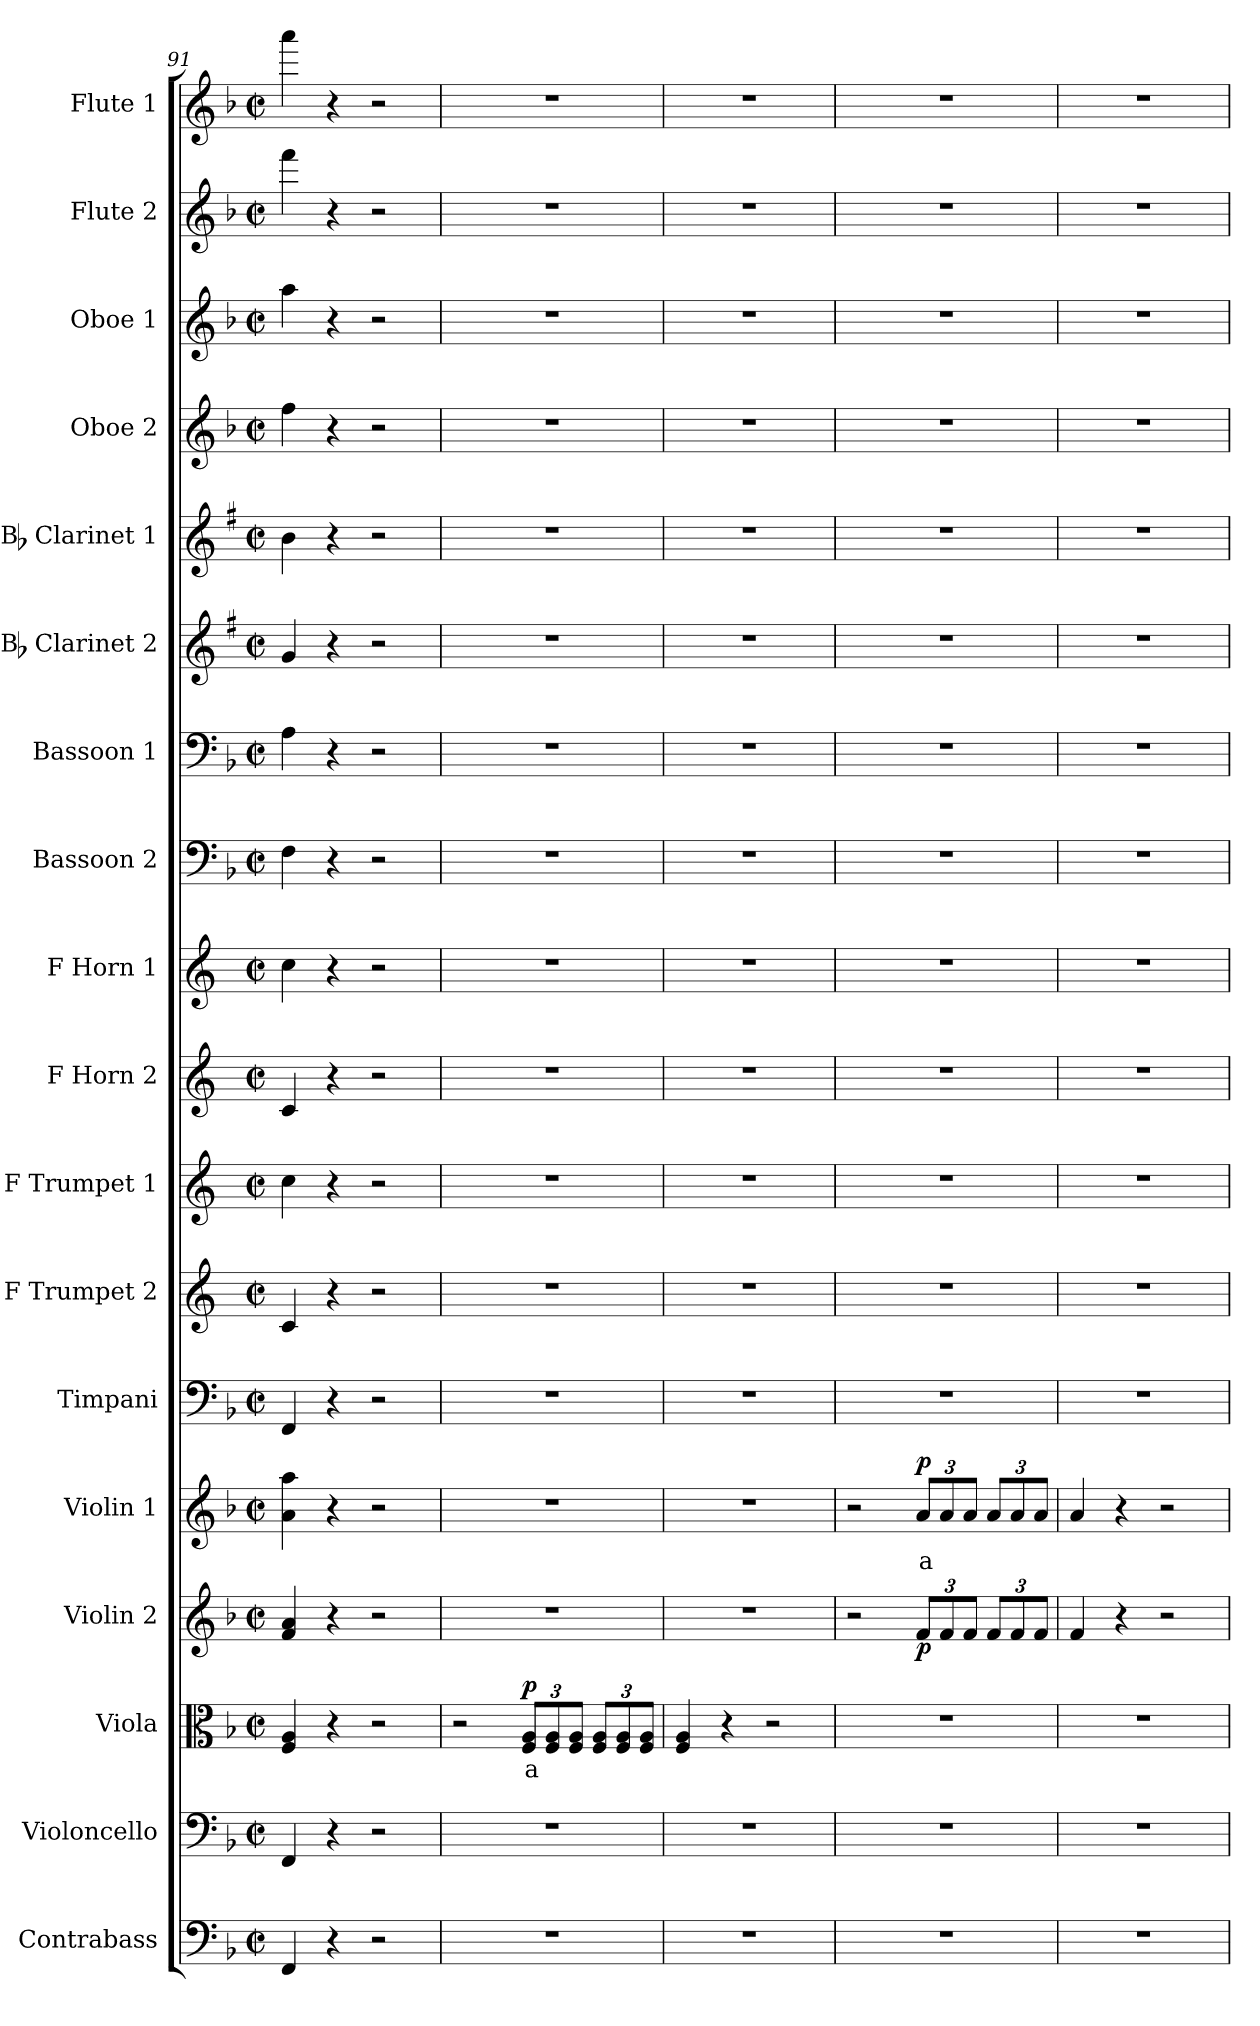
**kern	**kern	**kern	**text	**dynam	**kern	**dynam	**kern	**text	**dynam	**kern	**kern	**kern	**kern	**kern	**kern	**kern	**kern	**kern	**kern	**kern	**kern	**kern
*part18	*part17	*part16	*part16	*part16	*part15	*part15	*part14	*part14	*part14	*part13	*part12	*part11	*part10	*part9	*part8	*part7	*part6	*part5	*part4	*part3	*part2	*part1
*staff18	*staff17	*staff16	*staff16	*staff16	*staff15	*staff15	*staff14	*staff14	*staff14	*staff13	*staff12	*staff11	*staff10	*staff9	*staff8	*staff7	*staff6	*staff5	*staff4	*staff3	*staff2	*staff1
*I"Contrabass	*I"Violoncello	*I"Viola	*	*	*I"Violin 2	*	*I"Violin 1	*	*	*I"Timpani	*I"F Trumpet 2	*I"F Trumpet 1	*I"F Horn 2	*I"F Horn 1	*I"Bassoon 2	*I"Bassoon 1	*I"Bb Clarinet 2	*I"Bb Clarinet 1	*I"Oboe 2	*I"Oboe 1	*I"Flute 2	*I"Flute 1
*I'Cb	*I'Vc	*I'Vla	*	*	*I'Vln 2	*	*I'Vln 1	*	*	*I'Timp	*I'Tpt 2	*I'Tpt 1	*I'Hn 2	*I'Hn 1	*I'Bsn 2	*I'Bsn 1	*I'Cl 2	*I'Cl 1	*I'Ob 2	*I'Ob 1	*I'Fl 2	*I'Fl 1
*clefF4	*clefF4	*clefC3	*	*	*clefG2	*	*clefG2	*	*	*clefF4	*clefG2	*clefG2	*clefG2	*clefG2	*clefF4	*clefF4	*clefG2	*clefG2	*clefG2	*clefG2	*clefG2	*clefG2
*ITrd7c12	*	*	*	*	*	*	*	*	*	*	*ITrd-3c-5	*ITrd-3c-5	*ITrd4c7	*ITrd4c7	*	*	*ITrd1c2	*ITrd1c2	*	*	*	*
*k[b-]	*k[b-]	*k[b-]	*	*	*k[b-]	*	*k[b-]	*	*	*k[b-]	*k[b-]	*k[b-]	*k[b-]	*k[b-]	*k[b-]	*k[b-]	*k[b-]	*k[b-]	*k[b-]	*k[b-]	*k[b-]	*k[b-]
*M2/2	*M2/2	*M2/2	*	*	*M2/2	*	*M2/2	*	*	*M2/2	*M2/2	*M2/2	*M2/2	*M2/2	*M2/2	*M2/2	*M2/2	*M2/2	*M2/2	*M2/2	*M2/2	*M2/2
*met(c|)	*met(c|)	*met(c|)	*	*	*met(c|)	*	*met(c|)	*	*	*met(c|)	*met(c|)	*met(c|)	*met(c|)	*met(c|)	*met(c|)	*met(c|)	*met(c|)	*met(c|)	*met(c|)	*met(c|)	*met(c|)	*met(c|)
=91	=91	=91	=91	=91	=91	=91	=91	=91	=91	=91	=91	=91	=91	=91	=91	=91	=91	=91	=91	=91	=91	=91
4FFF/	4FF/	4F/ 4A/	.	.	4f/ 4a/	.	4a\ 4aa\	.	.	4FF/	4f/	4ff\	4F/	4f\	4F\	4A\	4f/	4a\	4ff\	4aa\	4fff\	4aaa\
4r	4r	4r	.	.	4r	.	4r	.	.	4r	4r	4r	4r	4r	4r	4r	4r	4r	4r	4r	4r	4r
2r	2r	2r	.	.	2r	.	2r	.	.	2r	2r	2r	2r	2r	2r	2r	2r	2r	2r	2r	2r	2r
=92	=92	=92	=92	=92	=92	=92	=92	=92	=92	=92	=92	=92	=92	=92	=92	=92	=92	=92	=92	=92	=92	=92
1r	1r	2r	.	.	1r	.	1r	.	.	1r	1r	1r	1r	1r	1r	1r	1r	1r	1r	1r	1r	1r
*	*	*Xbrackettup	*	*	*	*	*	*	*	*	*	*	*	*	*	*	*	*	*	*	*	*
!	!	!	!LO:LY:b:color=#FF0000	!LO:DY:b	!	!	!	!	!	!	!	!	!	!	!	!	!	!	!	!	!	!
.	.	12F/ 12A/L	a	p	.	.	.	.	.	.	.	.	.	.	.	.	.	.	.	.	.	.
.	.	12F/ 12A/	.	.	.	.	.	.	.	.	.	.	.	.	.	.	.	.	.	.	.	.
.	.	12F/ 12A/J	.	.	.	.	.	.	.	.	.	.	.	.	.	.	.	.	.	.	.	.
.	.	12F/ 12A/L	.	.	.	.	.	.	.	.	.	.	.	.	.	.	.	.	.	.	.	.
.	.	12F/ 12A/	.	.	.	.	.	.	.	.	.	.	.	.	.	.	.	.	.	.	.	.
.	.	12F/ 12A/J	.	.	.	.	.	.	.	.	.	.	.	.	.	.	.	.	.	.	.	.
=93	=93	=93	=93	=93	=93	=93	=93	=93	=93	=93	=93	=93	=93	=93	=93	=93	=93	=93	=93	=93	=93	=93
1r	1r	4F/ 4A/	.	.	1r	.	1r	.	.	1r	1r	1r	1r	1r	1r	1r	1r	1r	1r	1r	1r	1r
.	.	4r	.	.	.	.	.	.	.	.	.	.	.	.	.	.	.	.	.	.	.	.
.	.	2r	.	.	.	.	.	.	.	.	.	.	.	.	.	.	.	.	.	.	.	.
=94	=94	=94	=94	=94	=94	=94	=94	=94	=94	=94	=94	=94	=94	=94	=94	=94	=94	=94	=94	=94	=94	=94
1r	1r	1r	.	.	2r	.	2r	.	.	1r	1r	1r	1r	1r	1r	1r	1r	1r	1r	1r	1r	1r
*	*	*	*	*	*Xbrackettup	*	*Xbrackettup	*	*	*	*	*	*	*	*	*	*	*	*	*	*	*
!	!	!	!	!	!	!LO:DY:b	!	!LO:LY:b:color=#FF0000	!LO:DY:b	!	!	!	!	!	!	!	!	!	!	!	!	!
.	.	.	.	.	12f/L	p	12a/L	a	p	.	.	.	.	.	.	.	.	.	.	.	.	.
.	.	.	.	.	12f/	.	12a/	.	.	.	.	.	.	.	.	.	.	.	.	.	.	.
.	.	.	.	.	12f/J	.	12a/J	.	.	.	.	.	.	.	.	.	.	.	.	.	.	.
.	.	.	.	.	12f/L	.	12a/L	.	.	.	.	.	.	.	.	.	.	.	.	.	.	.
.	.	.	.	.	12f/	.	12a/	.	.	.	.	.	.	.	.	.	.	.	.	.	.	.
.	.	.	.	.	12f/J	.	12a/J	.	.	.	.	.	.	.	.	.	.	.	.	.	.	.
=95	=95	=95	=95	=95	=95	=95	=95	=95	=95	=95	=95	=95	=95	=95	=95	=95	=95	=95	=95	=95	=95	=95
1r	1r	1r	.	.	4f/	.	4a/	.	.	1r	1r	1r	1r	1r	1r	1r	1r	1r	1r	1r	1r	1r
.	.	.	.	.	4r	.	4r	.	.	.	.	.	.	.	.	.	.	.	.	.	.	.
.	.	.	.	.	2r	.	2r	.	.	.	.	.	.	.	.	.	.	.	.	.	.	.
=	=	=	=	=	=	=	=	=	=	=	=	=	=	=	=	=	=	=	=	=	=	=
*-	*-	*-	*-	*-	*-	*-	*-	*-	*-	*-	*-	*-	*-	*-	*-	*-	*-	*-	*-	*-	*-	*-
